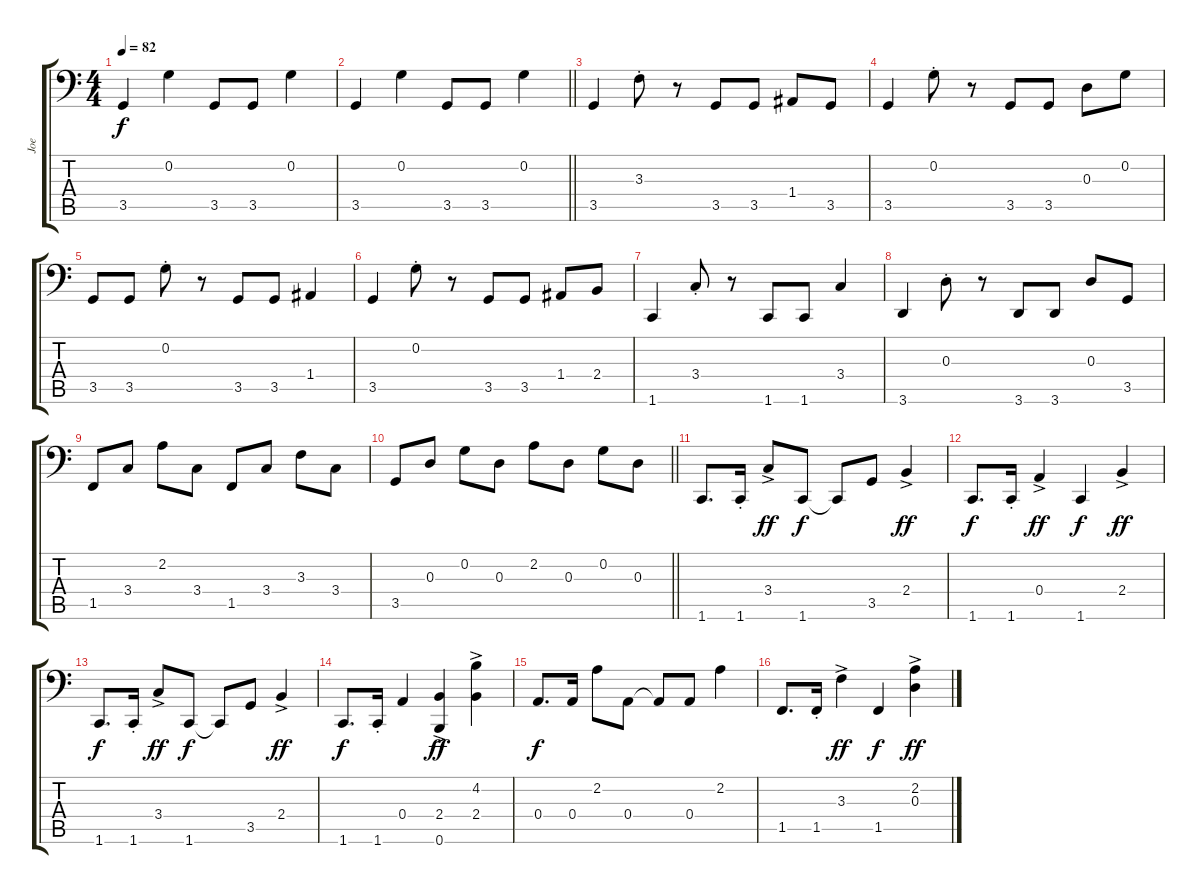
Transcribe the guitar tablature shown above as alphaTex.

\track ("Joe" "Joe") {instrument electricbassfinger}
\staff {score tabs}
\tuning (C3 G2 D2 A1 E1 B0) {hide}
\ts (4 4)
\tempo 82
\clef f4
\ks c
3.5.4{dy f} 0.2.4 3.5.8 3.5.8 0.2.4 |
\barLineRight lightlight
3.5.4 0.2.4 3.5.8 3.5.8 0.2.4 |
3.5.4 3.3{st}.8 r.8 3.5.8 3.5.8 1.4.8 3.5.8 |
3.5.4 0.2{st}.8 r.8 3.5.8 3.5.8 0.3.8 0.2.8 |
3.5.8 3.5.8 0.2{st}.8 r.8 3.5.8 3.5.8 1.4.4 |
3.5.4 0.2{st}.8 r.8 3.5.8 3.5.8 1.4.8 2.4.8 |
1.6.4 3.4{st}.8 r.8 1.6.8 1.6.8 3.4.4 |
3.6.4 0.3{st}.8 r.8 3.6.8 3.6.8 0.3.8 3.5.8 |
1.5.8 3.4.8 2.2.8 3.4.8 1.5.8 3.4.8 3.3.8 3.4.8 |
\barLineRight lightlight
3.5.8 0.3.8 0.2.8 0.3.8 2.2.8 0.3.8 0.2.8 0.3.8 |
1.6.8{d} 1.6{st}.16 3.4{ac}.8{dy ff} 1.6.8{dy f} 1.6{t}.8 3.5.8 2.4{ac}.4{dy ff} |
1.6.8{d dy f} 1.6{st}.16 0.4{ac}.4{dy ff} 1.6.4{dy f} 2.4{ac}.4{dy ff} |
1.6.8{d dy f} 1.6{st}.16 3.4{ac}.8{dy ff} 1.6.8{dy f} 1.6{t}.8 3.5.8 2.4{ac}.4{dy ff} |
1.6.8{d dy f} 1.6{st}.16 0.4.4 (2.4{ac} 0.6).4{dy ff} (4.2{ac} 2.4).4 |
0.4.8{d dy f} 0.4.16 2.2.8 0.4.8 0.4{t}.8 0.4.8 2.2.4 |
1.5.8{d} 1.5{st}.16 3.3{ac}.4{dy ff} 1.5.4{dy f} (2.2{ac} 0.3).4{dy ff}
